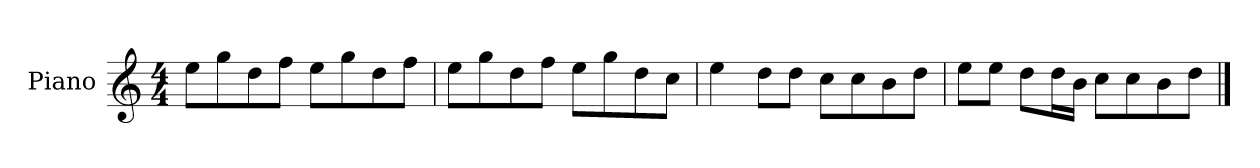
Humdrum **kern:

**kern
*part1
*staff1
*I"Piano
*I'P-no
*clefG2
*k[]
*M4/4
*MM90
=1
8ee\L
8gg\
8dd\
8ff\J
8ee\L
8gg\
8dd\
8ff\J
=2
8ee\L
8gg\
8dd\
8ff\J
8ee\L
8gg\
8dd\
8cc\J
=3
4ee\
8dd\L
8dd\J
8cc\L
8cc\
8b\
8dd\J
=4
8ee\L
8ee\J
8dd\L
16dd\L
16b\JJ
8cc\L
8cc\
8b\
8dd\J
==
*-
